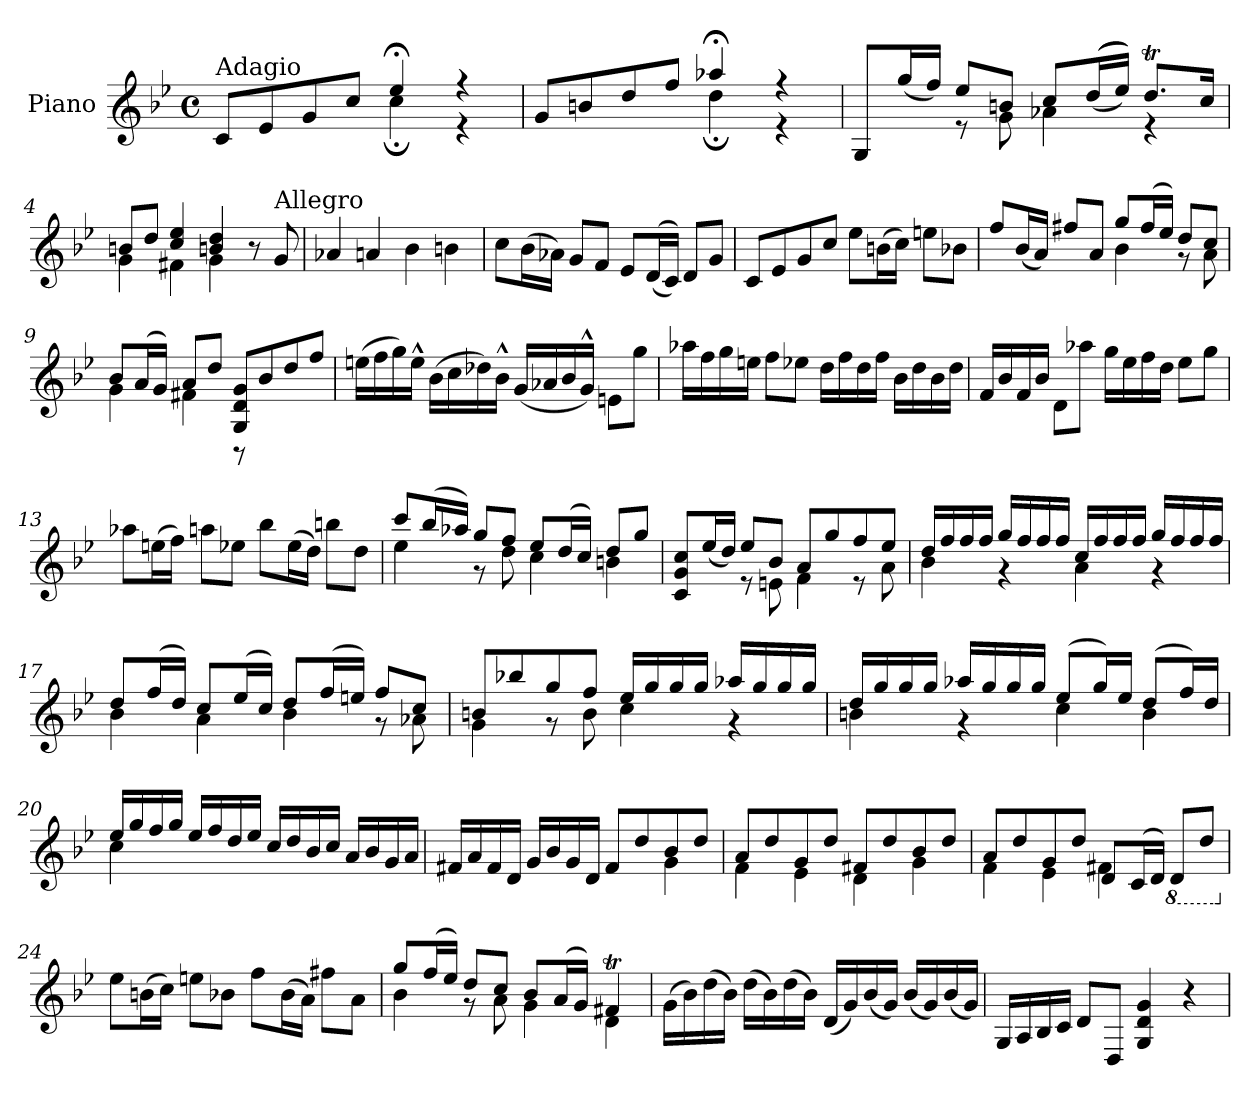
**kern
*part1
*staff1
*I"Piano
*I'Pno.
*clefG2
*k[b-e-]
*M4/4
*met(c)
=1
*^
!LO:TX:a:t=Adagio	!
8c/L	2ryy
8e-/	.
8g/	.
8cc/J	.
4ee-;</	4cc;\
4r	4r
=2	=2
8g/L	2ryy
8bn/	.
8dd/	.
8ff/J	.
4aa-X;</	4dd;\
4r	4r
=3	=3
8G/L	4ryy
(16gg/L	.
16ff/JJ)	.
8ee-/L	8r
8bn/J	8g\
8cc/L	4a-X\
(((16dd/L	.
16ee-/JJ)))	.
8.ddt/L	4r
16cc/Jk	.
=4	=4
8bn/L	4g\
8dd/J	.
4cc/ 4ee-/	4f#X\
4bn/ 4dd/	4g\
8r	4ryy
!LO:TX:a:t=Allegro	!
8g/	.
*v	*v
!!LO:LB:g=z
=5
4a-X/
4an/
4b-\
4bn\
=6
8cc\L
(16b-\L
16a-X\JJ)
8g/L
8f/J
8e-/L
((16d/L
16c/JJ))
8d/L
8g/J
=7
8c/L
8e-/
8g/
8cc/J
8ee-\L
(16bn\L
16cc\JJ)
8een\L
8b-X\J
!!LO:LB:g=z
=8
*^
8ff/L	2ryy
(16b-/L	.
16a/JJ)	.
8ff#X/L	.
8a/J	.
8gg/L	4b-\
(16ff#/L	.
16ee-/JJ)	.
8dd/L	8r
8cc/J	8a\
=9	=9
8b-/L	4g\
(16a/L	.
16g/JJ)	.
8a/L	4f#X\
8dd/J	.
8G/ 8d/ 8g/L	8r
8b-/	4.ryy
8dd/	.
8ff/J	.
*v	*v
=10
(16een\LL
16ff\
16gg\)
16ee^^\JJ
(16b-\LL
16cc\
16dd-X\)
16b-^^\JJ
(16g/LL
16a-X/
16b-/
16g^^/JJ)
8en\L
8gg\J
!!LO:LB:g=z
=11
16aa-X\LL
16ff\
16gg\
16een\JJ
8ff\L
8ee-X\J
16dd\LL
16ff\
16dd\
16ff\JJ
16b-\LL
16dd\
16b-\
16dd\JJ
=12
16f/LL
16b-/
16f/
16b-/JJ
8d\L
8aa-X\J
16gg\LL
16ee-\
16ff\
16dd\JJ
8ee-\L
8gg\J
!!LO:LB:g=z
=13
8aa-X\L
(16een\L
16ff\JJ)
8aan\L
8ee-X\J
8bb-\L
(16ee-\L
16dd\JJ)
8bbn\L
8dd\J
=14
*^
8ccc/L	4ee-\
(16bb-/L	.
16aa-X/JJ)	.
8gg/L	8r
8ff/J	8dd\
8ee-/L	4cc\
(16dd/L	.
16cc/JJ)	.
8dd/L	4bn\
8gg/J	.
=15	=15
8c/ 8g/ 8cc/L	4ryy
(16ee-/L	.
16dd/JJ)	.
8ee-/L	8r
8b-/J	8en\
8a/L	4f\
8gg/	.
8ff/	8r
8ee-/J	8a\
!!LO:LB:g=z	!!
=16	=16
16dd/LL	4b-\
16ff/	.
16ff/	.
16ff/JJ	.
16gg/LL	4r
16ff/	.
16ff/	.
16ff/JJ	.
16cc/LL	4a\
16ff/	.
16ff/	.
16ff/JJ	.
16gg/LL	4r
16ff/	.
16ff/	.
16ff/JJ	.
=17	=17
8dd/L	4b-\
(16ff/L	.
16dd/JJ)	.
8cc/L	4a\
(16ee-/L	.
16cc/JJ)	.
8dd/L	4b-\
(16ff/L	.
16een/JJ)	.
8ff/L	8r
8cc/J	8a-X\
!!LO:LB:g=z	!!
=18	=18
8bn/L	4g\
8bb-X/	.
8gg/	8r
8ff/J	8b\
16ee-/LL	4cc\
16gg/	.
16gg/	.
16gg/JJ	.
16aa-X/LL	4r
16gg/	.
16gg/	.
16gg/JJ	.
=19	=19
16dd/LL	4bn\
16gg/	.
16gg/	.
16gg/JJ	.
16aa-X/LL	4r
16gg/	.
16gg/	.
16gg/JJ	.
(8ee-/L	4cc\
16gg/L)	.
16ee-/JJ	.
(8dd/L	4b\
16ff/L)	.
16dd/JJ	.
!!LO:LB:g=z	!!
=20	=20
16ee-/LL	4cc\
16gg/	.
16ff/	.
16gg/JJ	.
16ee-/LL	2.ryy
16ff/	.
16dd/	.
16ee-/JJ	.
16cc/LL	.
16dd/	.
16b-/	.
16cc/JJ	.
16a/LL	.
16b-/	.
16g/	.
16a/JJ	.
=21	=21
16f#X/LL	2.ryy
16a/	.
16f#/	.
16d/JJ	.
16g/LL	.
16b-/	.
16g/	.
16d/JJ	.
8f#/L	.
8dd/	.
8b-/	4g\
8dd/J	.
=22	=22
8a/L	4f\
8dd/	.
8g/	4e-\
8dd/J	.
8f#X/L	4d\
8dd/	.
8b-/	4g\
8dd/J	.
!!LO:LB:g=z	!!
=23	=23
8a/L	4f\
8dd/	.
8g/	4e-\
8dd/J	.
8d/L	4f#X\
(16c/L	.
16d/JJ)	.
*8ba	*
8D/L	4ryy
*8ba	*
8d/J	.
*v	*v
=24
*X8ba
*X8ba
8ee-\L
(16bn\L
16cc\JJ)
8een\L
8b-X\J
8ff\L
(16b-\L
16a\JJ)
8ff#X\L
8a\J
=25
*^
8gg/L	4b-\
(16ff/L	.
16ee-/JJ)	.
8dd/L	8r
8cc/J	8a\
8b-/L	4g\
(16a/L	.
16g/JJ)	.
4f#Xt/	4d\
*v	*v
!!LO:LB:g=z
=26
(16g\LL
16b-\)
(16dd\
16b-\JJ)
(16dd\LL
16b-\)
(16dd\
16b-\JJ)
(16d/LL
16g/)
(16b-/
16g/JJ)
(16b-/LL
16g/)
(16b-/
16g/JJ)
=27
16G/LL
16A/
16B-/
16c/JJ
8d/L
8D/J
4G/ 4d/ 4g/
4r
=
*-
